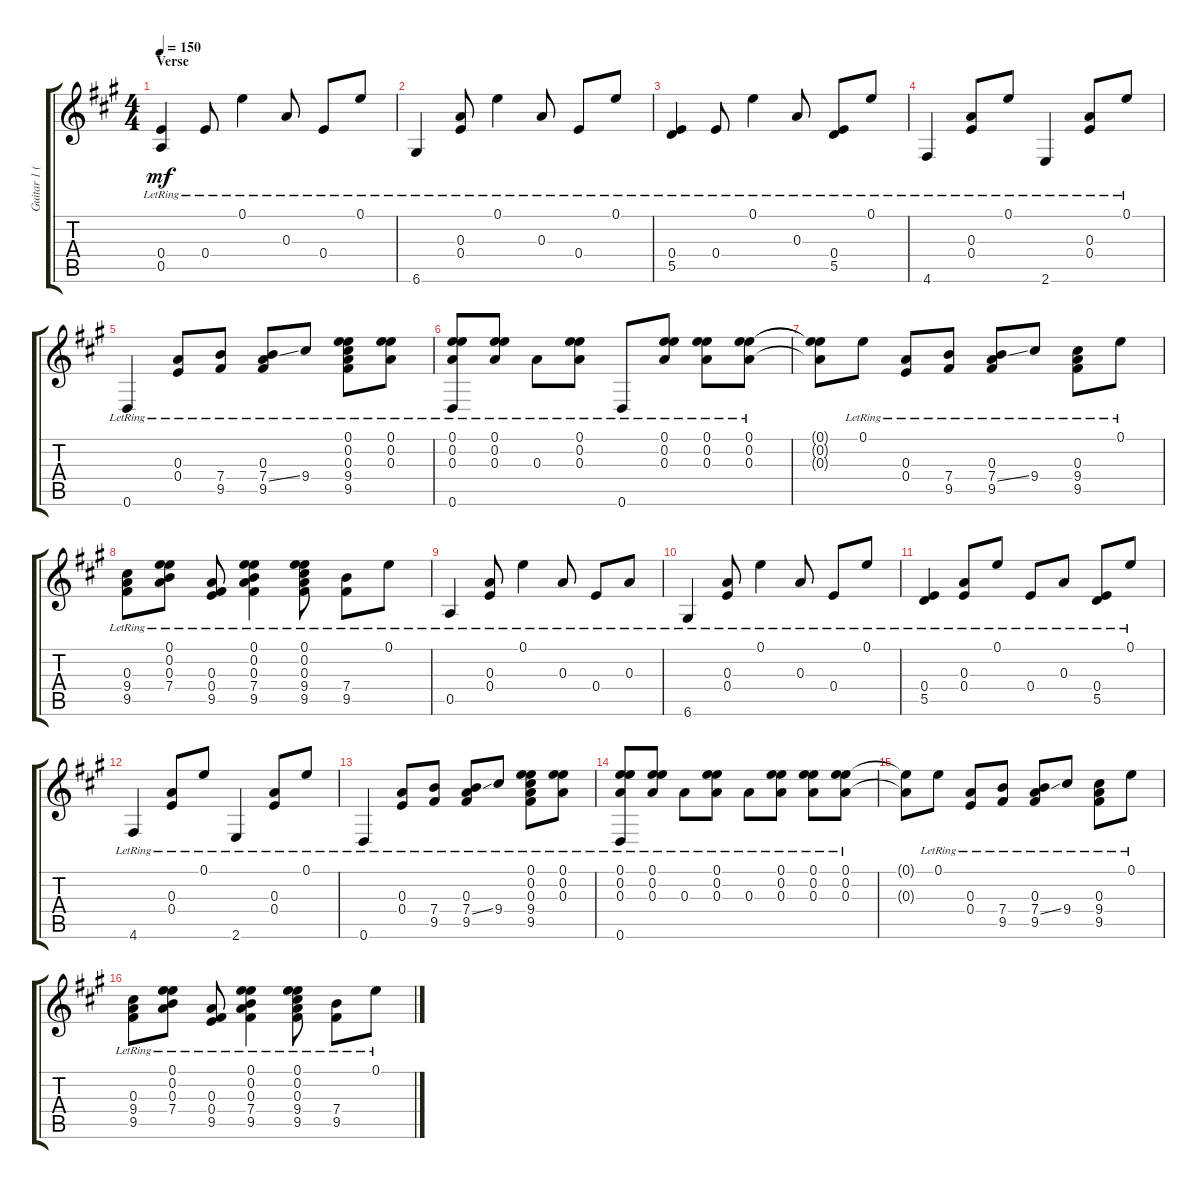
\track ("Guitar 1 (DAEAEE)" "Guitar 1 (") {instrument acousticguitarsteel}
\staff {score tabs}
\tuning (E4 E4 A3 E3 A2 D2) {hide}
\ts (4 4)
\section ("" "Verse")
\tempo 150
\clef g2
\ks a
(0.4{lr} 0.5{lr}).4{dy mf} 0.4{lr}.8 0.1{lr}.4 0.3{lr}.8 0.4{lr}.8 0.1{lr}.8 |
6.6{lr}.4 (0.3{lr} 0.4{lr}).8 0.1{lr}.4 0.3{lr}.8 0.4{lr}.8 0.1{lr}.8 |
(0.4{lr} 5.5{lr}).4 0.4{lr}.8 0.1{lr}.4 0.3{lr}.8 (0.4{lr} 5.5{lr}).8 0.1{lr}.8 |
4.6{lr}.4 (0.3{lr} 0.4{lr}).8 0.1{lr}.8 2.6{lr}.4 (0.3{lr} 0.4{lr}).8 0.1{lr}.8 |
0.6{lr}.4 (0.3{lr} 0.4{lr}).8 (7.4{lr} 9.5{lr}).8 (0.3{lr} 7.4{ss} 9.5{lr}).8 9.4{lr}.8 (0.1{lr} 0.2{lr} 0.3{lr} 9.4{lr} 9.5{lr}).8 (0.1{lr} 0.2{lr} 0.3{lr}).8 |
(0.1{lr} 0.2{lr} 0.3{lr} 0.6{lr}).8 (0.1{lr} 0.2{lr} 0.3{lr}).8 0.3{lr}.8 (0.1{lr} 0.2{lr} 0.3{lr}).8 0.6{lr}.8 (0.1{lr} 0.2{lr} 0.3{lr}).8 (0.1{lr} 0.2{lr} 0.3{lr}).8 (0.1{lr} 0.2{lr} 0.3{lr}).8 |
(0.1{t} 0.2{t} 0.3{t}).8 0.1{lr}.8 (0.3{lr} 0.4{lr}).8 (7.4{lr} 9.5{lr}).8 (0.3{lr} 7.4{ss} 9.5{lr}).8 9.4{lr}.8 (0.3{lr} 9.4{lr} 9.5{lr}).8 0.1{lr}.8 |
(0.3{lr} 9.4{lr} 9.5{lr}).8 (0.1{lr} 0.2{lr} 0.3{lr} 7.4{lr}).8 (0.3{lr} 0.4{lr} 9.5{lr}).8 (0.1{lr} 0.2{lr} 0.3{lr} 7.4{lr} 9.5{lr}).4 (0.1{lr} 0.2{lr} 0.3{lr} 9.4{lr} 9.5{lr}).8 (7.4{lr} 9.5{lr}).8 0.1{lr}.8 |
0.5{lr}.4 (0.3{lr} 0.4{lr}).8 0.1{lr}.4 0.3{lr}.8 0.4{lr}.8 0.3{lr}.8 |
6.6{lr}.4 (0.3{lr} 0.4{lr}).8 0.1{lr}.4 0.3{lr}.8 0.4{lr}.8 0.1{lr}.8 |
(0.4{lr} 5.5{lr}).4 (0.3{lr} 0.4{lr}).8 0.1{lr}.8 0.4{lr}.8 0.3{lr}.8 (0.4{lr} 5.5{lr}).8 0.1{lr}.8 |
4.6{lr}.4 (0.3{lr} 0.4{lr}).8 0.1{lr}.8 2.6{lr}.4 (0.3{lr} 0.4{lr}).8 0.1{lr}.8 |
0.6{lr}.4 (0.3{lr} 0.4{lr}).8 (7.4{lr} 9.5{lr}).8 (0.3{lr} 7.4{ss} 9.5{lr}).8 9.4{lr}.8 (0.1{lr} 0.2{lr} 0.3{lr} 9.4{lr} 9.5{lr}).8 (0.1{lr} 0.2{lr} 0.3{lr}).8 |
(0.1{lr} 0.2{lr} 0.3{lr} 0.6{lr}).8 (0.1{lr} 0.2{lr} 0.3{lr}).8 0.3{lr}.8 (0.1{lr} 0.2{lr} 0.3{lr}).8 0.3{lr}.8 (0.1{lr} 0.2{lr} 0.3{lr}).8 (0.1{lr} 0.2{lr} 0.3{lr}).8 (0.1{lr} 0.2{lr} 0.3{lr}).8 |
(0.1{t} 0.3{t}).8 0.1{lr}.8 (0.3{lr} 0.4{lr}).8 (7.4{lr} 9.5{lr}).8 (0.3{lr} 7.4{ss} 9.5{lr}).8 9.4{lr}.8 (0.3{lr} 9.4{lr} 9.5{lr}).8 0.1{lr}.8 |
(0.3{lr} 9.4{lr} 9.5{lr}).8 (0.1{lr} 0.2{lr} 0.3{lr} 7.4{lr}).8 (0.3{lr} 0.4{lr} 9.5{lr}).8 (0.1{lr} 0.2{lr} 0.3{lr} 7.4{lr} 9.5{lr}).4 (0.1{lr} 0.2{lr} 0.3{lr} 9.4{lr} 9.5{lr}).8 (7.4{lr} 9.5{lr}).8 0.1{lr}.8
